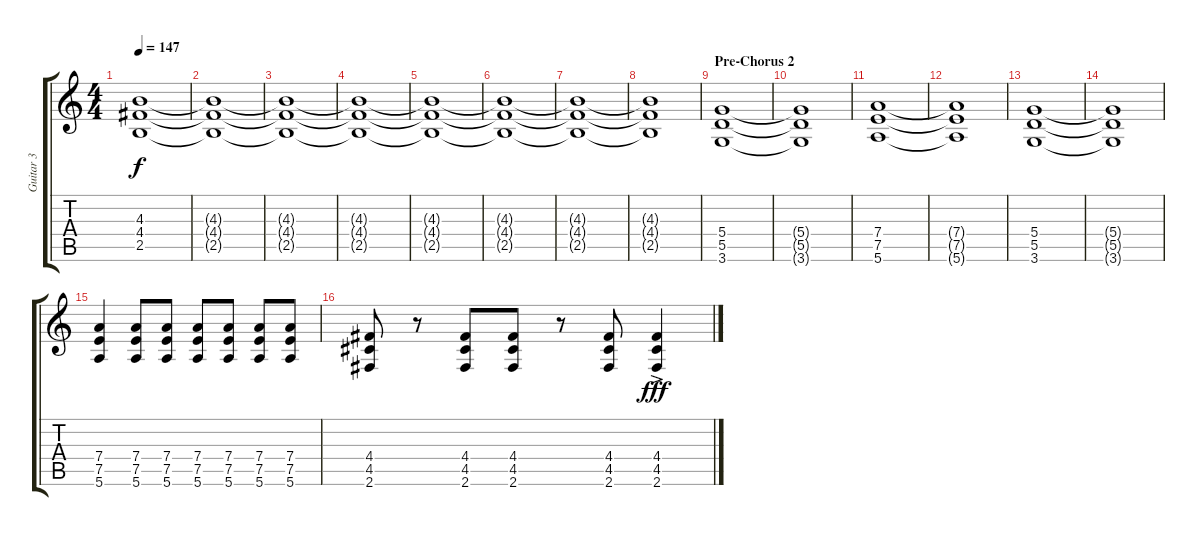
\track ("Guitar 3" "Guitar 3") {instrument overdrivenguitar}
\staff {score tabs}
\tuning (E4 B3 G3 D3 A2 E2) {hide}
\ts (4 4)
\tempo 147
\clef g2
\ks c
(4.3 4.4 2.5).1{dy f} |
(4.3{t} 4.4{t} 2.5{t}).1 |
(4.3{t} 4.4{t} 2.5{t}).1 |
(4.3{t} 4.4{t} 2.5{t}).1 |
(4.3{t} 4.4{t} 2.5{t}).1 |
(4.3{t} 4.4{t} 2.5{t}).1 |
(4.3{t} 4.4{t} 2.5{t}).1 |
(4.3{t} 4.4{t} 2.5{t}).1 |
\section ("" "Pre-Chorus 2")
(5.4 5.5 3.6).1 |
(5.4{t} 5.5{t} 3.6{t}).1 |
(7.4 7.5 5.6).1 |
(7.4{t} 7.5{t} 5.6{t}).1 |
(5.4 5.5 3.6).1 |
(5.4{t} 5.5{t} 3.6{t}).1 |
(7.4 7.5 5.6).4 (7.4 7.5 5.6).8 (7.4 7.5 5.6).8 (7.4 7.5 5.6).8 (7.4 7.5 5.6).8 (7.4 7.5 5.6).8 (7.4 7.5 5.6).8 |
(4.4 4.5 2.6).8 r.8 (4.4 4.5 2.6).8 (4.4 4.5 2.6).8 r.8 (4.4 4.5 2.6).8 (4.4{ac} 4.5{ac} 2.6{ac}).4{dy fff}
